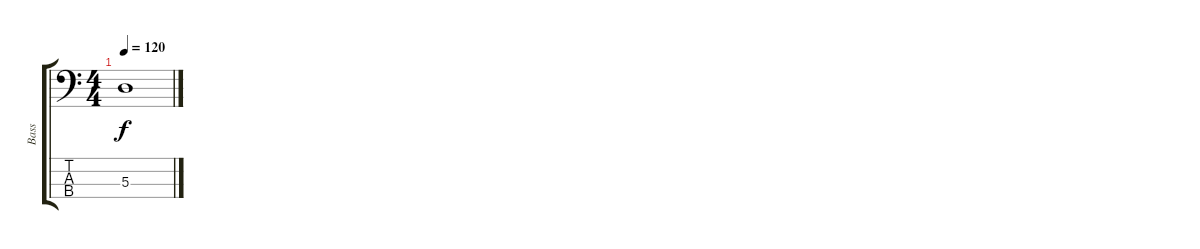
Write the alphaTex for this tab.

\track ("Bass" "Bass") {instrument electricbassfinger}
\staff {score tabs}
\tuning (G2 D2 A1 E1) {hide}
\ts (4 4)
\tempo 120
\clef f4
\ks c
5.3.1{dy f}
